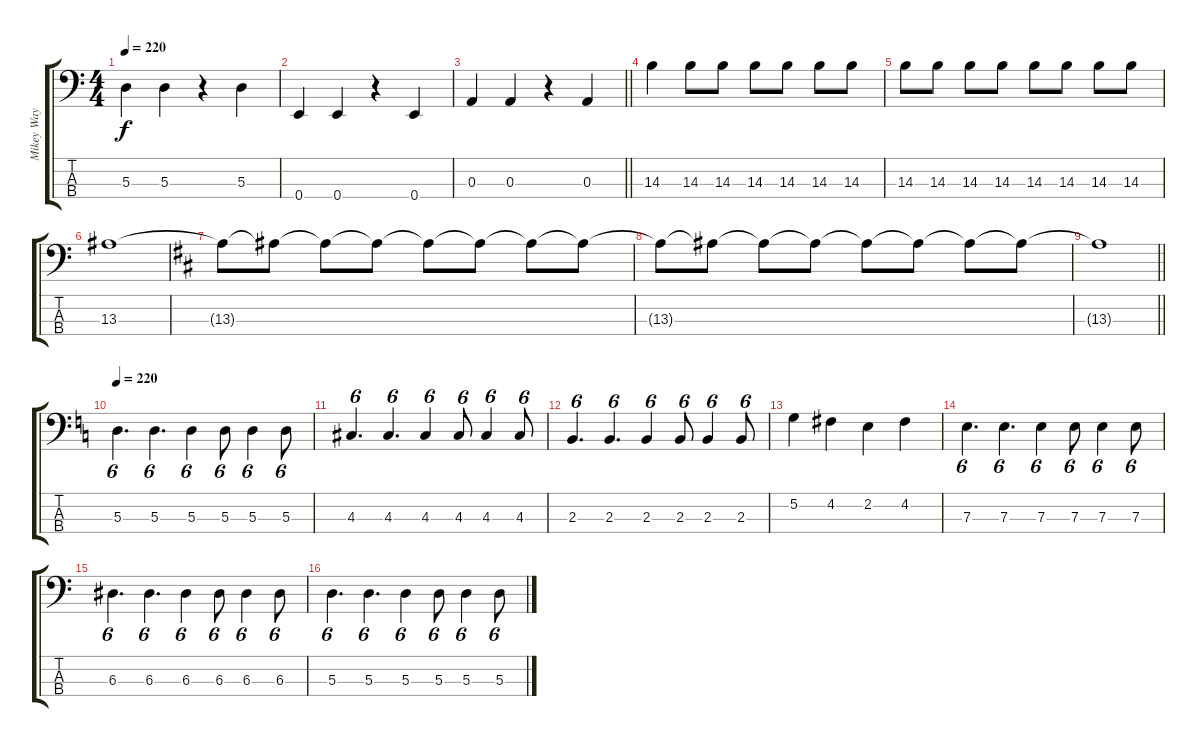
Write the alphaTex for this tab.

\track ("Mikey Way" "Mikey Way") {instrument electricbasspick}
\staff {score tabs}
\tuning (G2 D2 A1 E1) {hide}
\ts (4 4)
\tempo 220
\clef f4
\ks c
5.3.4{dy f} 5.3.4 r.4 5.3.4 |
0.4.4 0.4.4 r.4 0.4.4 |
\barLineRight lightlight
0.3.4 0.3.4 r.4 0.3.4 |
14.3.4 14.3.8 14.3.8 14.3.8 14.3.8 14.3.8 14.3.8 |
14.3.8 14.3.8 14.3.8 14.3.8 14.3.8 14.3.8 14.3.8 14.3.8 |
13.3.1 |
\ks d
13.3{t}.8 13.3{t}.8 13.3{t}.8 13.3{t}.8 13.3{t}.8 13.3{t}.8 13.3{t}.8 13.3{t}.8 |
13.3{t}.8 13.3{t}.8 13.3{t}.8 13.3{t}.8 13.3{t}.8 13.3{t}.8 13.3{t}.8 13.3{t}.8 |
\barLineRight lightlight
13.3{t}.1 |
\tempo 220
\ks c
5.3.4{d tu (6 4)} 5.3.4{d tu (6 4)} 5.3.4{tu (6 4)} 5.3.8{tu (6 4)} 5.3.4{tu (6 4)} 5.3.8{tu (6 4)} |
4.3.4{d tu (6 4)} 4.3.4{d tu (6 4)} 4.3.4{tu (6 4)} 4.3.8{tu (6 4)} 4.3.4{tu (6 4)} 4.3.8{tu (6 4)} |
2.3.4{d tu (6 4)} 2.3.4{d tu (6 4)} 2.3.4{tu (6 4)} 2.3.8{tu (6 4)} 2.3.4{tu (6 4)} 2.3.8{tu (6 4)} |
5.2.4 4.2.4 2.2.4 4.2.4 |
7.3.4{d tu (6 4)} 7.3.4{d tu (6 4)} 7.3.4{tu (6 4)} 7.3.8{tu (6 4)} 7.3.4{tu (6 4)} 7.3.8{tu (6 4)} |
6.3.4{d tu (6 4)} 6.3.4{d tu (6 4)} 6.3.4{tu (6 4)} 6.3.8{tu (6 4)} 6.3.4{tu (6 4)} 6.3.8{tu (6 4)} |
5.3.4{d tu (6 4)} 5.3.4{d tu (6 4)} 5.3.4{tu (6 4)} 5.3.8{tu (6 4)} 5.3.4{tu (6 4)} 5.3.8{tu (6 4)}
